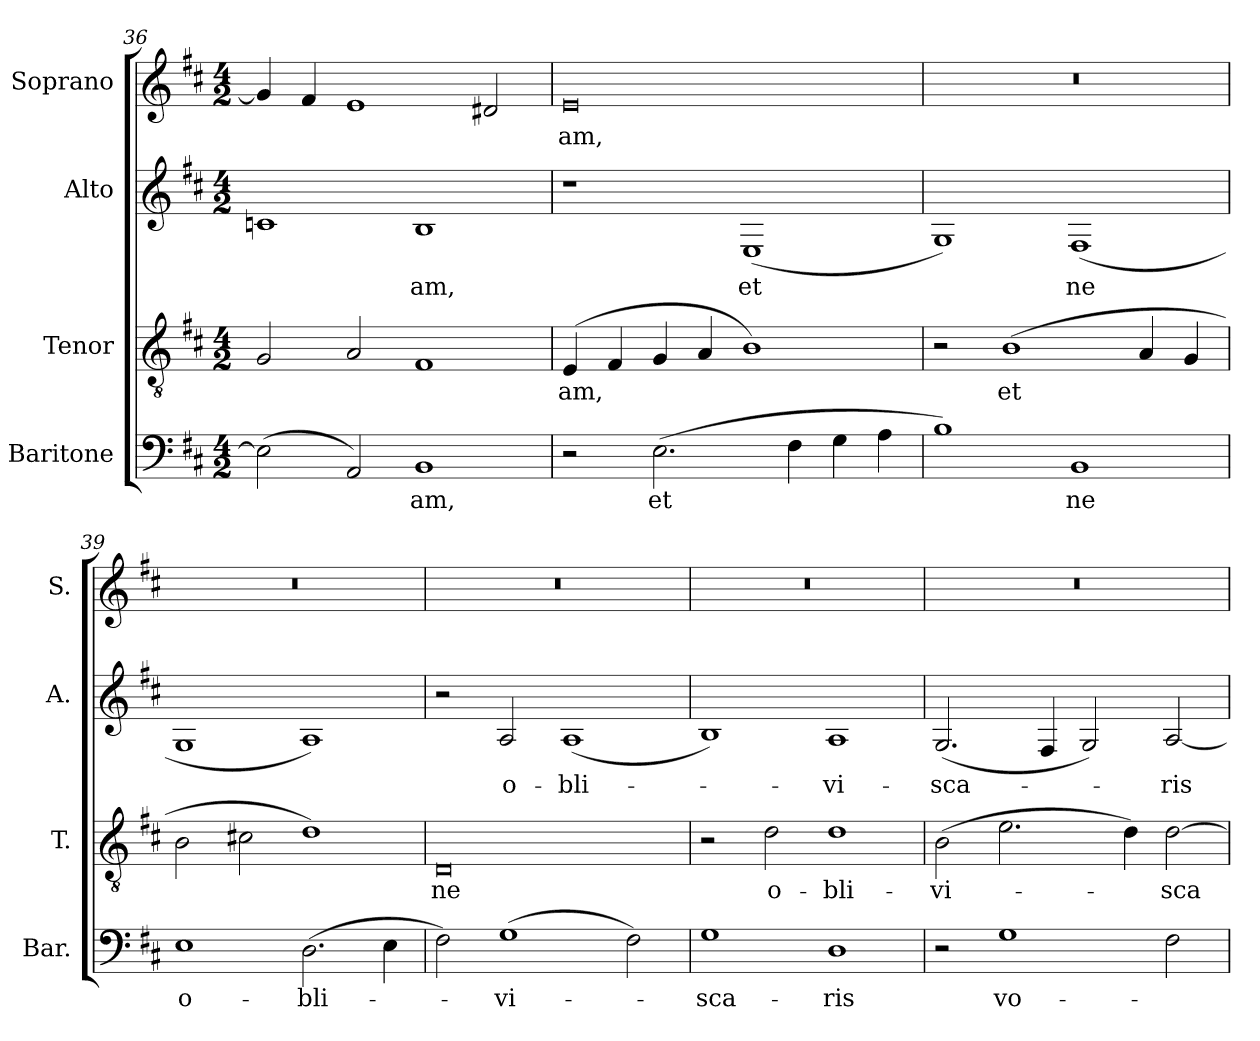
**kern	**text	**kern	**text	**kern	**text	**kern	**text
*part4	*part4	*part3	*part3	*part2	*part2	*part1	*part1
*staff4	*staff4	*staff3	*staff3	*staff2	*staff2	*staff1	*staff1
*I"Baritone	*	*I"Tenor	*	*I"Alto	*	*I"Soprano	*
*I'Bar.	*	*I'T.	*	*I'A.	*	*I'S.	*
*clefF4	*	*clefGv2	*	*clefG2	*	*clefG2	*
*	*	*ITrd7c12	*	*	*	*	*
*k[f#c#]	*	*k[f#c#]	*	*k[f#c#]	*	*k[f#c#]	*
*D:	*	*D:	*	*D:	*	*D:	*
*M4/2	*	*M4/2	*	*M4/2	*	*M4/2	*
=36	=36	=36	=36	=36	=36	=36	=36
(2Ei\]	.	2GGi/	.	1cni	.	4gi/]	.
.	.	.	.	.	.	4f#i/	.
2AAi/)	.	2AAi/	.	.	.	1ei	.
!	!LO:LY:b:color=#000000	!	!	!	!	!	!
!	!	!	!	!	!LO:LY:b:color=#000000	!	!
1BBi	-am,	1FF#i	.	1Bi	-am,	.	.
.	.	.	.	.	.	2d#Xi/	.
=37	=37	=37	=37	=37	=37	=37	=37
!	!	!	!LO:LY:b:color=#000000	!	!	!	!
!	!	!	!	!	!	!	!LO:LY:b:color=#000000
2r	.	(4EEi/	-am,	1r	.	0ei	-am,
.	.	4FF#i/	.	.	.	.	.
!	!LO:LY:b:color=#000000	!	!	!	!	!	!
(2.Ei\	et	4GGi/	.	.	.	.	.
.	.	4AAi/	.	.	.	.	.
!	!	!	!	!	!LO:LY:b:color=#000000	!	!
.	.	1BBi)	.	(1Ei	et	.	.
4F#i\	.	.	.	.	.	.	.
4Gi\	.	.	.	.	.	.	.
4Ai\	.	.	.	.	.	.	.
!!LO:LB:g=z
=38	=38	=38	=38	=38	=38	=38	=38
!	!	!	!	!	!	!LO:N:vis=1	!
1Bi)	.	2r	.	1Gi)	.	0r	.
!	!	!	!LO:LY:b:color=#000000	!	!	!	!
.	.	(1BBi	et	.	.	.	.
!	!LO:LY:b:color=#000000	!	!	!	!	!	!
!	!	!	!	!	!LO:LY:b:color=#000000	!	!
1BBi	ne	.	.	(1F#i	ne	.	.
.	.	4AAi/	.	.	.	.	.
.	.	4GGi/	.	.	.	.	.
=39	=39	=39	=39	=39	=39	=39	=39
!	!LO:LY:b:color=#000000	!	!	!	!	!LO:N:vis=1	!
1Ei	o-	2BBi\	.	1Gi	.	0r	.
.	.	2C#Xi\	.	.	.	.	.
!	!LO:LY:b:color=#000000	!	!	!	!	!	!
(2.Di\	-bli-	1Di)	.	1Ai)	.	.	.
4Ei\	.	.	.	.	.	.	.
=40	=40	=40	=40	=40	=40	=40	=40
!	!	!	!LO:LY:b:color=#000000	!	!	!LO:N:vis=1	!
2F#i\)	.	0DDi	ne	2r	.	0r	.
!	!LO:LY:b:color=#000000	!	!	!	!	!	!
!	!	!	!	!	!LO:LY:b:color=#000000	!	!
(1Gi	-vi-	.	.	2Ai/	o-	.	.
!	!	!	!	!	!LO:LY:b:color=#000000	!	!
.	.	.	.	(1Ai	-bli-	.	.
2F#i\)	.	.	.	.	.	.	.
=41	=41	=41	=41	=41	=41	=41	=41
!	!LO:LY:b:color=#000000	!	!	!	!	!LO:N:vis=1	!
1Gi	-sca-	2r	.	1Bi)	.	0r	.
!	!	!	!LO:LY:b:color=#000000	!	!	!	!
.	.	2Di\	o-	.	.	.	.
!	!LO:LY:b:color=#000000	!	!	!	!	!	!
!	!	!	!LO:LY:b:color=#000000	!	!	!	!
!	!	!	!	!	!LO:LY:b:color=#000000	!	!
1Di	-ris	1Di	-bli-	1Ai	-vi-	.	.
=42	=42	=42	=42	=42	=42	=42	=42
!	!	!	!LO:LY:b:color=#000000	!	!	!	!
!	!	!	!	!	!LO:LY:b:color=#000000	!LO:N:vis=1	!
2r	.	(2BBi\	-vi-	(2.Gi/	-sca-	0r	.
!	!LO:LY:b:color=#000000	!	!	!	!	!	!
1Gi	vo-	2.Ei\	.	.	.	.	.
.	.	.	.	4F#i/	.	.	.
.	.	.	.	2Gi/)	.	.	.
.	.	4Di\)	.	.	.	.	.
!	!	!	!LO:LY:b:color=#000000	!	!	!	!
!	!	!	!	!	!LO:LY:b:color=#000000	!	!
2F#i\	.	[2Di\	-sca-	[2Ai/	-ris	.	.
=	=	=	=	=	=	=	=
*-	*-	*-	*-	*-	*-	*-	*-
